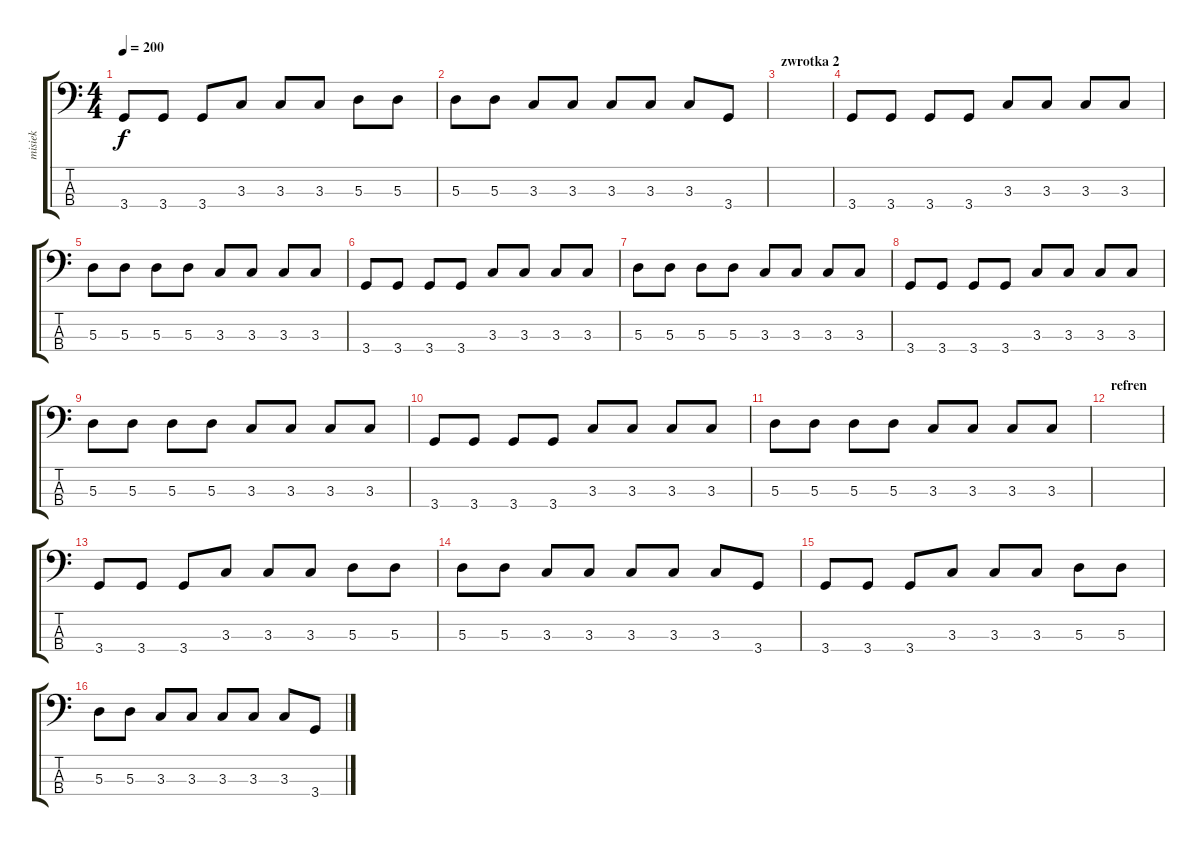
\track ("misiek" "misiek") {instrument electricbasspick}
\staff {score tabs}
\tuning (G2 D2 A1 E1) {hide}
\ts (4 4)
\tempo 200
\clef f4
\ks c
3.4.8{dy f} 3.4.8 3.4.8 3.3.8 3.3.8 3.3.8 5.3.8 5.3.8 |
5.3.8 5.3.8 3.3.8 3.3.8 3.3.8 3.3.8 3.3.8 3.4.8 |
\section ("" "zwrotka 2")
|
3.4.8 3.4.8 3.4.8 3.4.8 3.3.8 3.3.8 3.3.8 3.3.8 |
5.3.8 5.3.8 5.3.8 5.3.8 3.3.8 3.3.8 3.3.8 3.3.8 |
3.4.8 3.4.8 3.4.8 3.4.8 3.3.8 3.3.8 3.3.8 3.3.8 |
5.3.8 5.3.8 5.3.8 5.3.8 3.3.8 3.3.8 3.3.8 3.3.8 |
3.4.8 3.4.8 3.4.8 3.4.8 3.3.8 3.3.8 3.3.8 3.3.8 |
5.3.8 5.3.8 5.3.8 5.3.8 3.3.8 3.3.8 3.3.8 3.3.8 |
3.4.8 3.4.8 3.4.8 3.4.8 3.3.8 3.3.8 3.3.8 3.3.8 |
5.3.8 5.3.8 5.3.8 5.3.8 3.3.8 3.3.8 3.3.8 3.3.8 |
\section ("" "refren")
|
3.4.8 3.4.8 3.4.8 3.3.8 3.3.8 3.3.8 5.3.8 5.3.8 |
5.3.8 5.3.8 3.3.8 3.3.8 3.3.8 3.3.8 3.3.8 3.4.8 |
3.4.8 3.4.8 3.4.8 3.3.8 3.3.8 3.3.8 5.3.8 5.3.8 |
5.3.8 5.3.8 3.3.8 3.3.8 3.3.8 3.3.8 3.3.8 3.4.8
